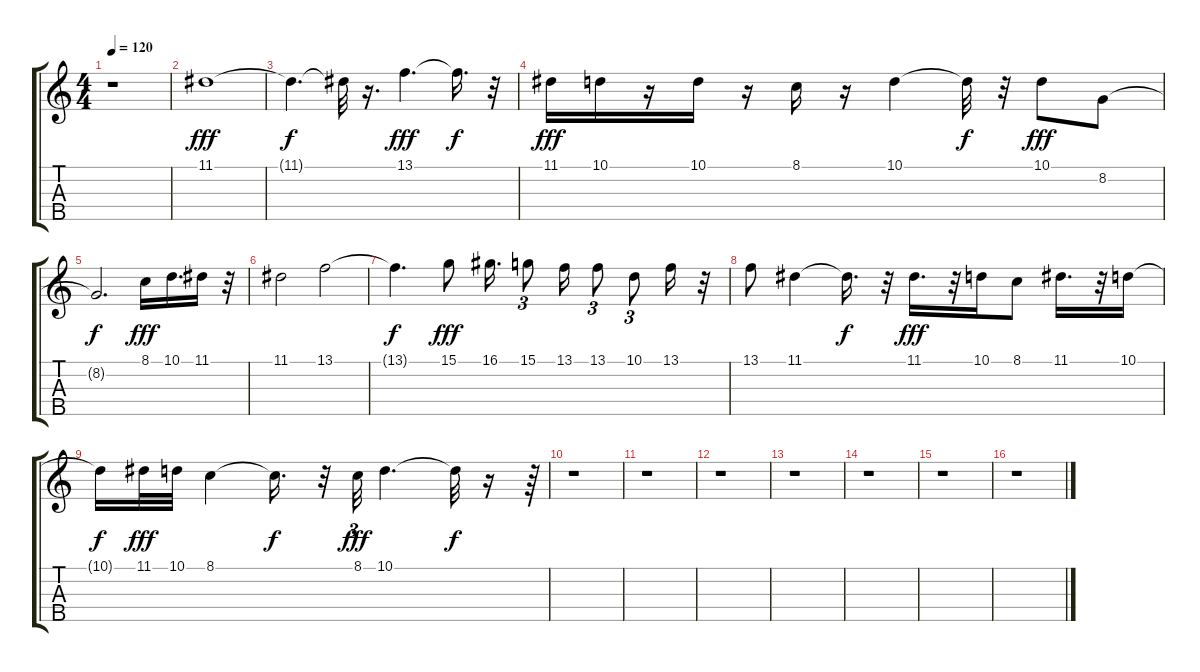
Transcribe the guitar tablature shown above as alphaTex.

\track "" {instrument tenorsax}
\staff {score tabs}
\tuning (E4 B3 G3 D3 A2) {hide}
\ts (4 4)
\tempo 120
\clef g2
\ks c
r.1{dy fff} |
11.1.1 |
11.1{t}.4{d dy f} 11.1{t}.32 r.16{d} 13.1.4{d dy fff} 13.1{t}.16{d dy f} r.32 |
11.1.16{dy fff} 10.1.16 r.16 10.1.16 r.16 8.1.16 r.16 10.1.4 10.1{t}.32{dy f} r.32 10.1.8{dy fff} 8.2.8 |
8.2{t}.2{d dy f} 8.1.16{dy fff} 10.1.16{d} 11.1.16 r.32 |
11.1.2 13.1.2 |
13.1{t}.4{d dy f} 15.1.8{dy fff} 16.1.16{d} 15.1.8{tu (3 2)} 13.1.16 13.1.8{tu (3 2)} 10.1.8{tu (3 2)} 13.1.16 r.32 |
13.1.8 11.1.4 11.1{t}.16{d dy f} r.32 11.1.16{d dy fff} r.32 10.1.16 8.1.8 11.1.16{d} r.32 10.1.16 |
10.1{t}.16{dy f} 11.1.32{dy fff} 10.1.32 8.1.4 8.1{t}.16{d dy f} r.32 8.1.32{tu (3 2) dy fff} 10.1.4{d} 10.1{t}.32{dy f} r.16 r.64{tu (3 2)} |
r.1 |
r.1 |
r.1 |
r.1 |
r.1 |
r.1 |
r.1
